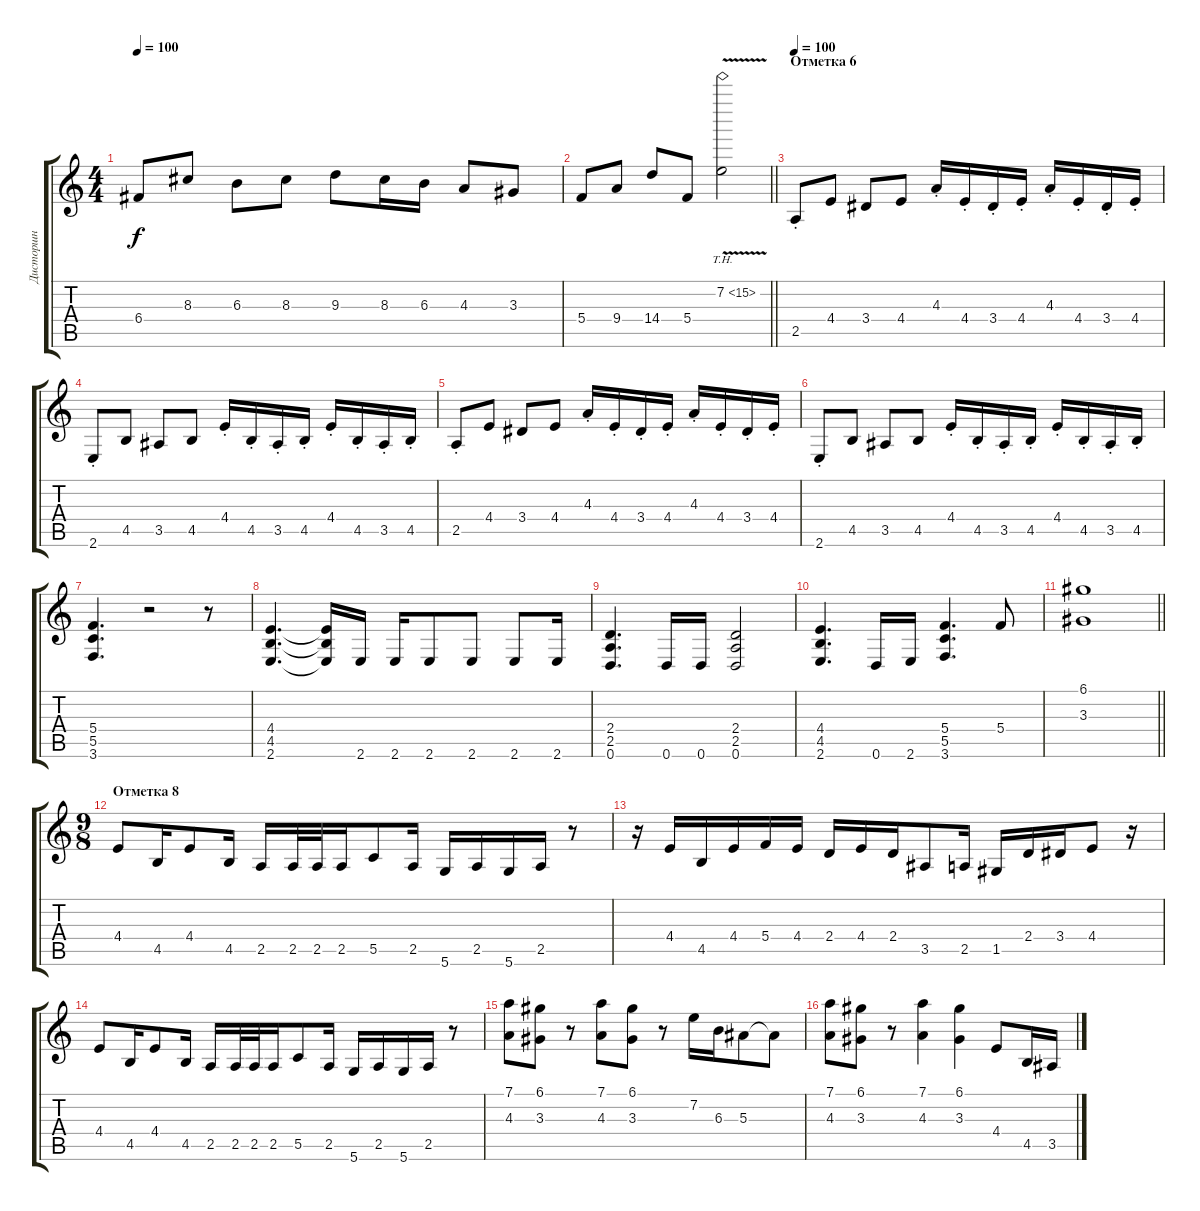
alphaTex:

\track ("Дисторшн" "Дисторшн") {instrument distortionguitar}
\staff {score tabs}
\tuning (D4 A3 F3 C3 G2 D2) {hide}
\ts (4 4)
\tempo 100
\clef g2
\ks c
6.4.8{dy f} 8.3.8 6.3.8 8.3.8 9.3.8 8.3.16 6.3.16 4.3.8 3.3.8 |
\barLineRight lightlight
5.4.8 9.4.8 14.4.8 5.4.8 7.2{th 8 v}.2 |
\section ("" "Отметка 6")
\tempo 90
\tempo 100
2.5{st}.8{volume 12} 4.4.8 3.4.8 4.4.8 4.3{st}.16 4.4{st}.16 3.4{st}.16 4.4{st}.16 4.3{st}.16 4.4{st}.16 3.4{st}.16 4.4{st}.16 |
2.6{st}.8 4.5.8 3.5.8 4.5.8 4.4{st}.16 4.5{st}.16 3.5{st}.16 4.5{st}.16 4.4{st}.16 4.5{st}.16 3.5{st}.16 4.5{st}.16 |
2.5{st}.8 4.4.8 3.4.8 4.4.8 4.3{st}.16 4.4{st}.16 3.4{st}.16 4.4{st}.16 4.3{st}.16 4.4{st}.16 3.4{st}.16 4.4{st}.16 |
2.6{st}.8 4.5.8 3.5.8 4.5.8 4.4{st}.16 4.5{st}.16 3.5{st}.16 4.5{st}.16 4.4{st}.16 4.5{st}.16 3.5{st}.16 4.5{st}.16 |
(5.4 5.5 3.6).4{d} r.2 r.8 |
(4.4 4.5 2.6).4{d} (4.4{t} 4.5{t} 2.6{t}).16 2.6.16 2.6.16 2.6.8 2.6.8 2.6.8 2.6.16 |
(2.4 2.5 0.6).4{d} 0.6.16 0.6.16 (2.4 2.5 0.6).2 |
(4.4 4.5 2.6).4{d} 0.6.16 2.6.16 (5.4 5.5 3.6).4{d} 5.4.8 |
\barLineRight lightlight
(6.1 3.3).1 |
\ts (9 8)
\section ("" "Отметка 8")
4.4.8 4.5.16 4.4.8 4.5.16 2.5.16 2.5.32 2.5.32 2.5.16 5.5.8 2.5.16 5.6.16 2.5.16 5.6.16 2.5.16 r.8 |
r.16 4.4.16 4.5.16 4.4.16 5.4.16 4.4.16 2.4.16 4.4.16 2.4.16 3.5.8 2.5.16 1.5.16 2.4.16 3.4.16 4.4.8 r.16 |
4.4.8 4.5.16 4.4.8 4.5.16 2.5.16 2.5.32 2.5.32 2.5.16 5.5.8 2.5.16 5.6.16 2.5.16 5.6.16 2.5.16 r.8 |
(7.1 4.3).8 (6.1 3.3).8 r.8 (7.1 4.3).8 (6.1 3.3).8 r.8 7.2.16{volume 14} 6.3.16 5.3.8 5.3{t}.8 |
(7.1 4.3).8{volume 12} (6.1 3.3).8 r.8 (7.1 4.3).4 (6.1 3.3).4 4.4.8 4.5.16 3.5.16
